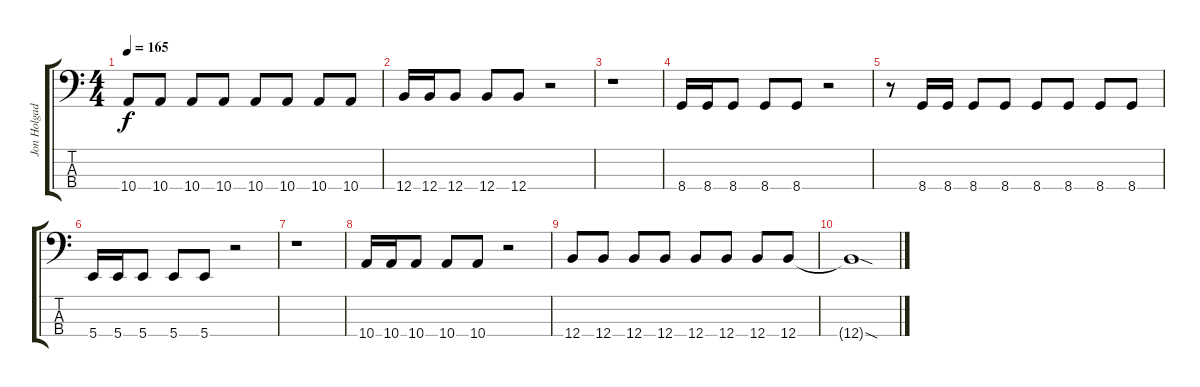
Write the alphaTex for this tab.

\track ("Jon Holgado" "Jon Holgad") {instrument electricbasspick}
\staff {score tabs}
\tuning (E2 B1 Gb1 B0) {hide}
\ts (4 4)
\tempo 165
\clef f4
\ks c
10.4.8{dy f} 10.4.8 10.4.8 10.4.8 10.4.8 10.4.8 10.4.8 10.4.8 |
12.4.16 12.4.16 12.4.8 12.4.8 12.4.8 r.2 |
r.1 |
8.4.16 8.4.16 8.4.8 8.4.8 8.4.8 r.2 |
r.8 8.4.16 8.4.16 8.4.8 8.4.8 8.4.8 8.4.8 8.4.8 8.4.8 |
5.4.16 5.4.16 5.4.8 5.4.8 5.4.8 r.2 |
r.1 |
10.4.16 10.4.16 10.4.8 10.4.8 10.4.8 r.2 |
12.4.8 12.4.8 12.4.8 12.4.8 12.4.8 12.4.8 12.4.8 12.4.8 |
12.4{sod t}.1
